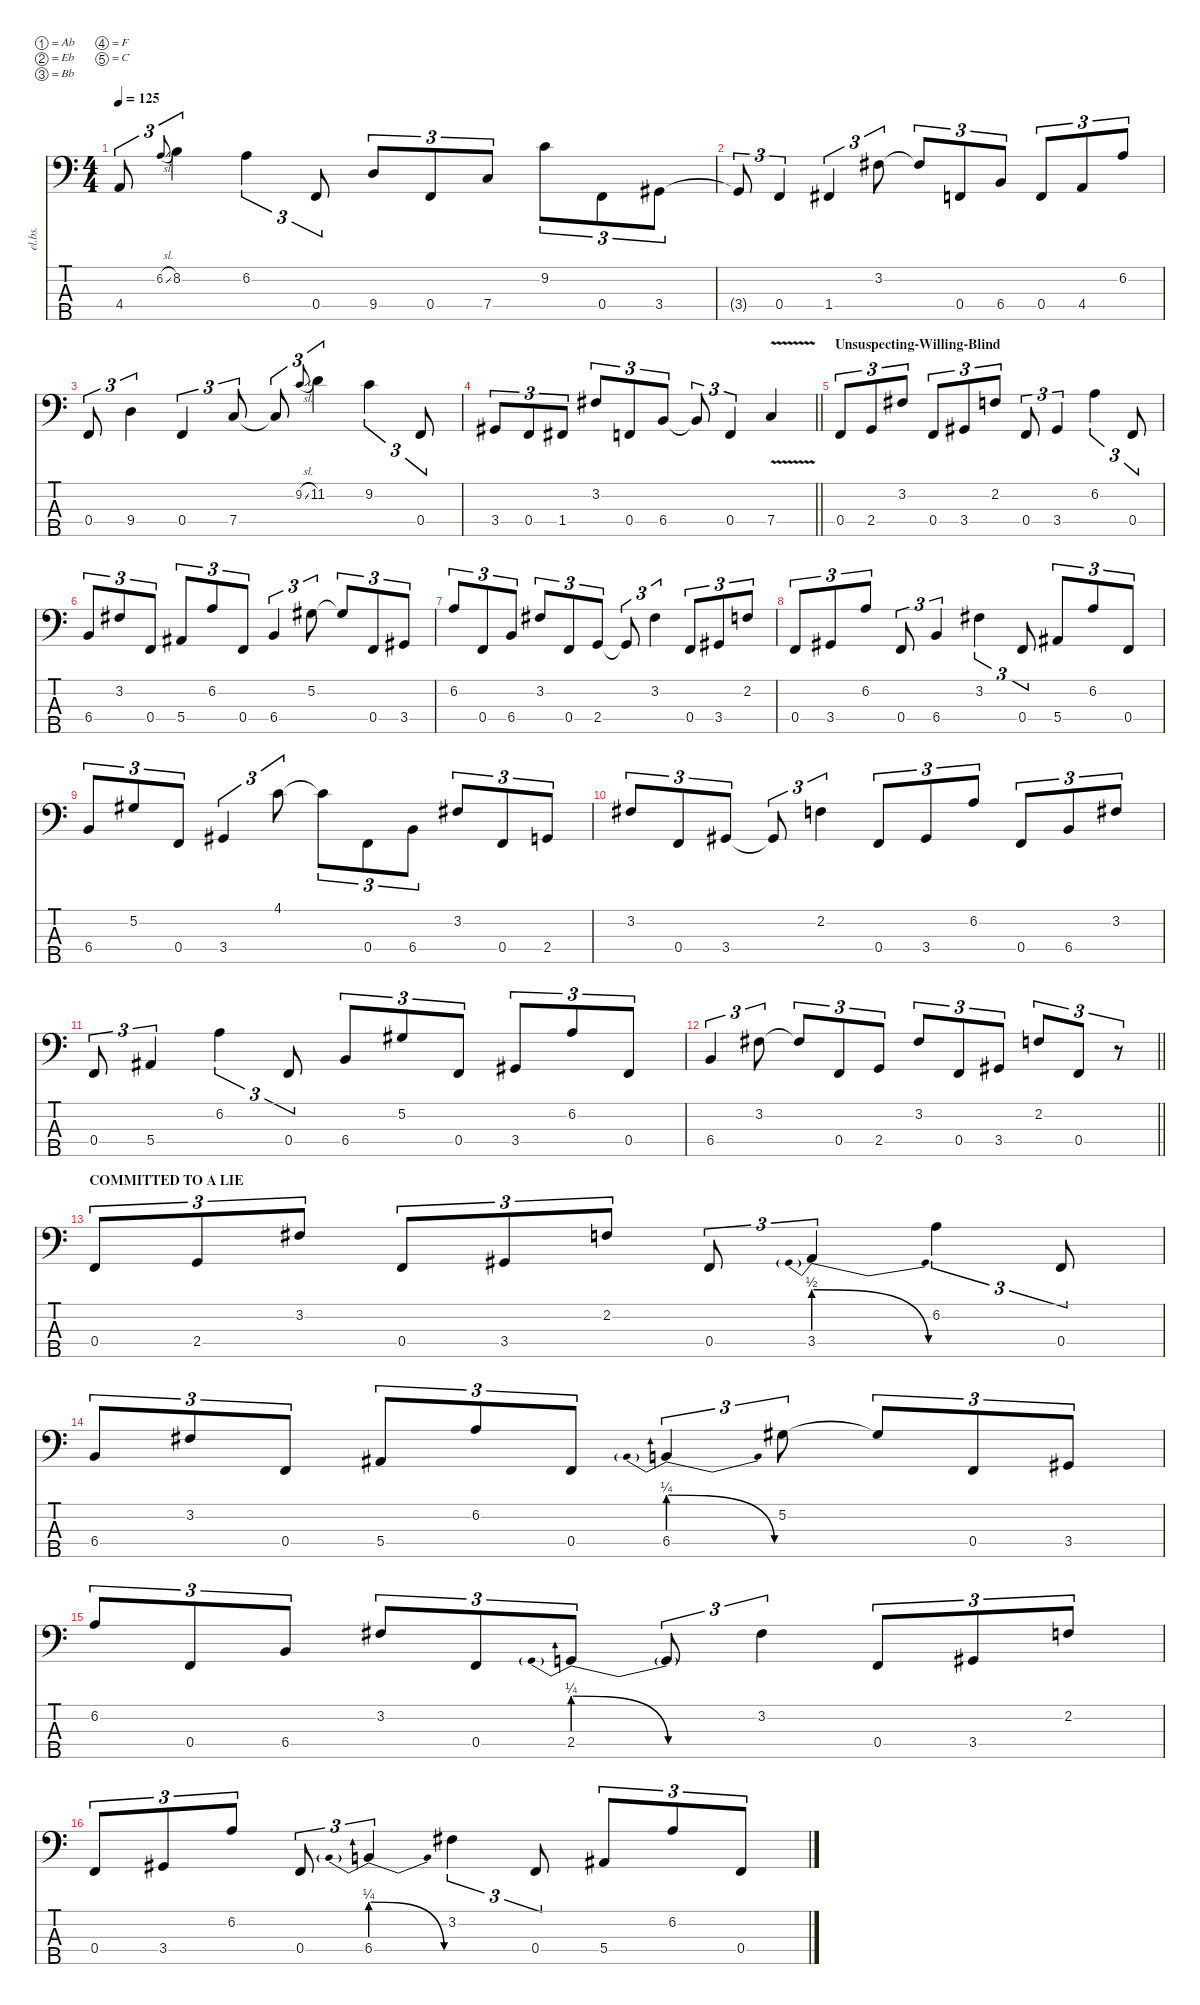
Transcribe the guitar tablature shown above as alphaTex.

\defaultSystemsLayout 4
\hideDynamics
\bracketExtendMode nobrackets
\track ("(bass tone)" "el.bs.") {instrument electricbasspick}
\staff {score tabs}
\tuning (Ab2 Eb2 Bb1 F1 C1)
\ts (4 4)
\tempo 125
\clef f4
\ks c
4.4{t}.8{tu (3 2) dy f} 6.2{sl}.8{gr onbeat dy mf} 8.2.4{tu (3 2) dy f} 6.2.4{tu (3 2)} 0.4.8{tu (3 2)} 9.4.8{tu (3 2)} 0.4.8{tu (3 2)} 7.4.8{tu (3 2)} 9.2.8{tu (3 2)} 0.4.8{tu (3 2)} 3.4{acc #}.8{tu (3 2)} |
3.4{t acc #}.8{tu (3 2)} 0.4.4{tu (3 2)} 1.4{acc #}.4{tu (3 2)} 3.2{acc #}.8{tu (3 2)} 3.2{t acc #}.8{tu (3 2)} 0.4.8{tu (3 2)} 6.4.8{tu (3 2)} 0.4.8{tu (3 2)} 4.4.8{tu (3 2)} 6.2.8{tu (3 2)} |
0.4.8{tu (3 2)} 9.4.4{tu (3 2)} 0.4.4{tu (3 2)} 7.4.8{tu (3 2)} 7.4{t}.8{tu (3 2)} 9.2{sl}.8{gr onbeat dy mf} 11.2.4{tu (3 2) dy f} 9.2.4{tu (3 2)} 0.4.8{tu (3 2)} |
\barLineRight lightlight
3.4{acc #}.8{tu (3 2)} 0.4.8{tu (3 2)} 1.4{acc #}.8{tu (3 2)} 3.2{acc #}.8{tu (3 2)} 0.4.8{tu (3 2)} 6.4.8{tu (3 2)} 6.4{t}.8{tu (3 2)} 0.4.4{tu (3 2)} 7.4{v}.4 |
\section ("" "Unsuspecting-Willing-Blind")
0.4.8{tu (3 2)} 2.4.8{tu (3 2)} 3.2{acc #}.8{tu (3 2)} 0.4.8{tu (3 2)} 3.4{acc #}.8{tu (3 2)} 2.2.8{tu (3 2)} 0.4.8{tu (3 2)} 3.4{acc #}.4{tu (3 2)} 6.2.4{tu (3 2)} 0.4.8{tu (3 2)} |
6.4.8{tu (3 2)} 3.2{acc #}.8{tu (3 2)} 0.4.8{tu (3 2)} 5.4{acc #}.8{tu (3 2)} 6.2.8{tu (3 2)} 0.4.8{tu (3 2)} 6.4.4{tu (3 2)} 5.2{acc #}.8{tu (3 2)} 5.2{t acc #}.8{tu (3 2)} 0.4.8{tu (3 2)} 3.4{acc #}.8{tu (3 2)} |
6.2.8{tu (3 2)} 0.4.8{tu (3 2)} 6.4.8{tu (3 2)} 3.2{acc #}.8{tu (3 2)} 0.4.8{tu (3 2)} 2.4.8{tu (3 2)} 2.4{t}.8{tu (3 2)} 3.2{acc #}.4{tu (3 2)} 0.4.8{tu (3 2)} 3.4{acc #}.8{tu (3 2)} 2.2.8{tu (3 2)} |
0.4.8{tu (3 2)} 3.4{acc #}.8{tu (3 2)} 6.2.8{tu (3 2)} 0.4.8{tu (3 2)} 6.4.4{tu (3 2)} 3.2{acc #}.4{tu (3 2)} 0.4.8{tu (3 2)} 5.4{acc #}.8{tu (3 2)} 6.2.8{tu (3 2)} 0.4.8{tu (3 2)} |
6.4.8{tu (3 2)} 5.2{acc #}.8{tu (3 2)} 0.4.8{tu (3 2)} 3.4{acc #}.4{tu (3 2)} 4.1.8{tu (3 2)} 4.1{t}.8{tu (3 2)} 0.4.8{tu (3 2)} 6.4.8{tu (3 2)} 3.2{acc #}.8{tu (3 2)} 0.4.8{tu (3 2)} 2.4.8{tu (3 2)} |
3.2{acc #}.8{tu (3 2)} 0.4.8{tu (3 2)} 3.4{acc #}.8{tu (3 2)} 3.4{t acc #}.8{tu (3 2)} 2.2.4{tu (3 2)} 0.4.8{tu (3 2)} 3.4{acc #}.8{tu (3 2)} 6.2.8{tu (3 2)} 0.4.8{tu (3 2)} 6.4.8{tu (3 2)} 3.2{acc #}.8{tu (3 2)} |
0.4.8{tu (3 2)} 5.4{acc #}.4{tu (3 2)} 6.2.4{tu (3 2)} 0.4.8{tu (3 2)} 6.4.8{tu (3 2)} 5.2{acc #}.8{tu (3 2)} 0.4.8{tu (3 2)} 3.4{acc #}.8{tu (3 2)} 6.2.8{tu (3 2)} 0.4.8{tu (3 2)} |
\barLineRight lightlight
6.4.4{tu (3 2)} 3.2{acc #}.8{tu (3 2)} 3.2{t acc #}.8{tu (3 2)} 0.4.8{tu (3 2)} 2.4.8{tu (3 2)} 3.2{acc #}.8{tu (3 2)} 0.4.8{tu (3 2)} 3.4{acc #}.8{tu (3 2)} 2.2.8{tu (3 2)} 0.4.8{tu (3 2)} r.8{tu (3 2)} |
\section ("" "COMMITTED TO A LIE")
0.4.8{tu (3 2)} 2.4.8{tu (3 2)} 3.2{acc #}.8{tu (3 2)} 0.4.8{tu (3 2)} 3.4{acc #}.8{tu (3 2)} 2.2.8{tu (3 2)} 0.4.8{tu (3 2)} 3.4{be (prebendrelease 0 2 30 0)}.4{tu (3 2)} 6.2.4{tu (3 2)} 0.4.8{tu (3 2)} |
6.4.8{tu (3 2)} 3.2{acc #}.8{tu (3 2)} 0.4.8{tu (3 2)} 5.4{acc #}.8{tu (3 2)} 6.2.8{tu (3 2)} 0.4.8{tu (3 2)} 6.4{be (prebendrelease 0 1 30 0)}.4{tu (3 2)} 5.2{acc #}.8{tu (3 2)} 5.2{t acc #}.8{tu (3 2)} 0.4.8{tu (3 2)} 3.4{acc #}.8{tu (3 2)} |
6.2.8{tu (3 2)} 0.4.8{tu (3 2)} 6.4.8{tu (3 2)} 3.2{acc #}.8{tu (3 2)} 0.4.8{tu (3 2)} 2.4{be (prebendrelease 0 1 60 0)}.8{tu (3 2)} 2.4{be (hold 0 0 60 0) t}.8{tu (3 2)} 3.2{acc #}.4{tu (3 2)} 0.4.8{tu (3 2)} 3.4{acc #}.8{tu (3 2)} 2.2.8{tu (3 2)} |
0.4.8{tu (3 2)} 3.4{acc #}.8{tu (3 2)} 6.2.8{tu (3 2)} 0.4.8{tu (3 2)} 6.4{be (prebendrelease 0 1 30 0)}.4{tu (3 2)} 3.2{acc #}.4{tu (3 2)} 0.4.8{tu (3 2)} 5.4{acc #}.8{tu (3 2)} 6.2.8{tu (3 2)} 0.4.8{tu (3 2)}
